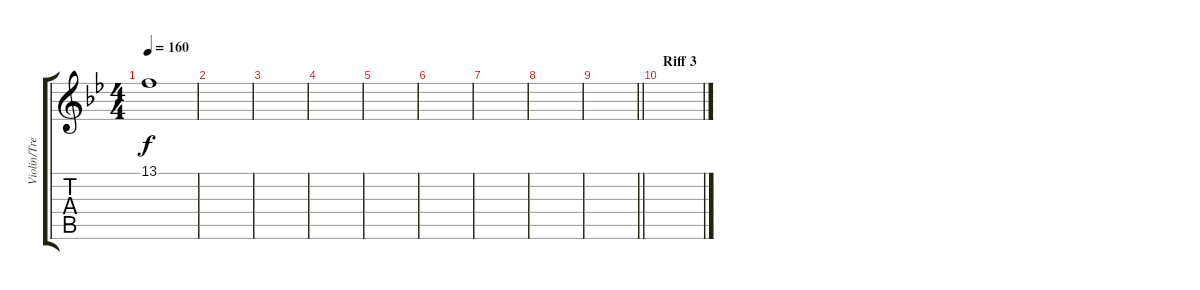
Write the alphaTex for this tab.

\track ("Violin/Tremolo Strings" "Violin/Tre") {instrument violin}
\staff {score tabs}
\tuning (E4 B3 G3 D3 A2 E2) {hide}
\ts (4 4)
\tempo 160
\clef g2
\ks bb
13.1{t}.1{dy f} |
|
|
|
|
|
|
|
\barLineRight lightlight
|
\section ("" "Riff 3")
